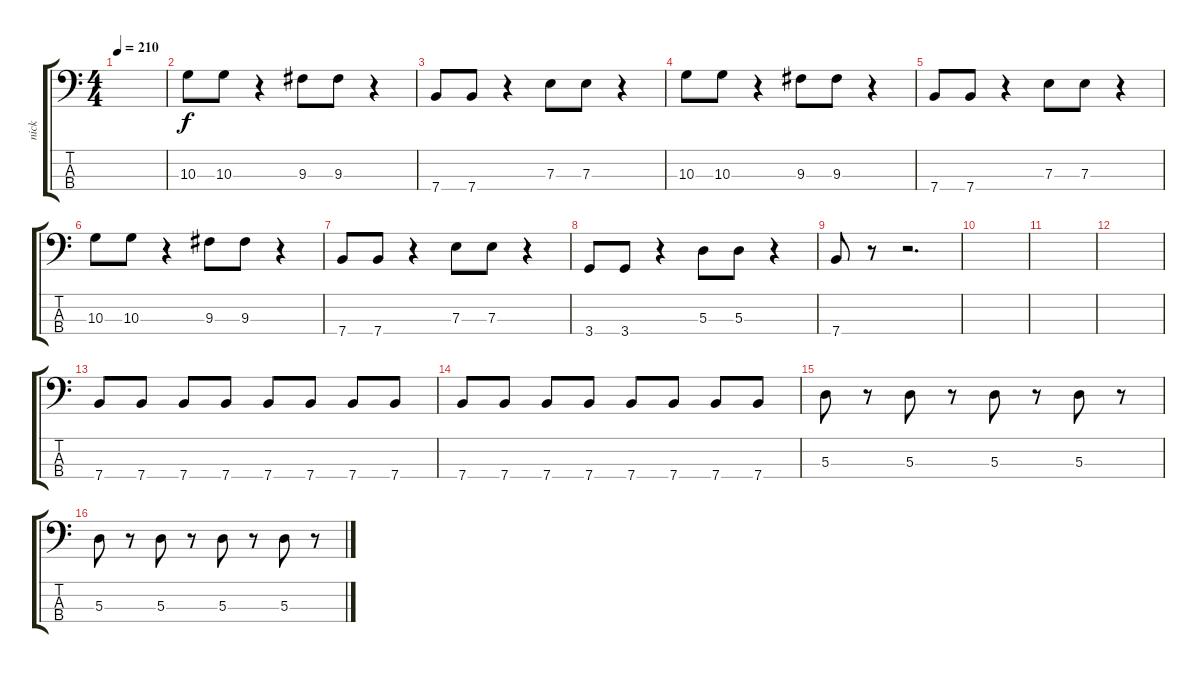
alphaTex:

\track ("nick" "nick") {instrument electricbassfinger}
\staff {score tabs}
\tuning (G2 D2 A1 E1) {hide}
\ts (4 4)
\tempo 210
\clef f4
\ks c
|
10.3.8 10.3.8 r.4 9.3.8 9.3.8 r.4 |
7.4.8 7.4.8 r.4 7.3.8 7.3.8 r.4 |
10.3.8 10.3.8 r.4 9.3.8 9.3.8 r.4 |
7.4.8 7.4.8 r.4 7.3.8 7.3.8 r.4 |
10.3.8 10.3.8 r.4 9.3.8 9.3.8 r.4 |
7.4.8 7.4.8 r.4 7.3.8 7.3.8 r.4 |
3.4.8 3.4.8 r.4 5.3.8 5.3.8 r.4 |
7.4.8 r.8 r.2{d} |
|
|
|
7.4.8 7.4.8 7.4.8 7.4.8 7.4.8 7.4.8 7.4.8 7.4.8 |
7.4.8 7.4.8 7.4.8 7.4.8 7.4.8 7.4.8 7.4.8 7.4.8 |
5.3.8 r.8 5.3.8 r.8 5.3.8 r.8 5.3.8 r.8 |
5.3.8 r.8 5.3.8 r.8 5.3.8 r.8 5.3.8 r.8
